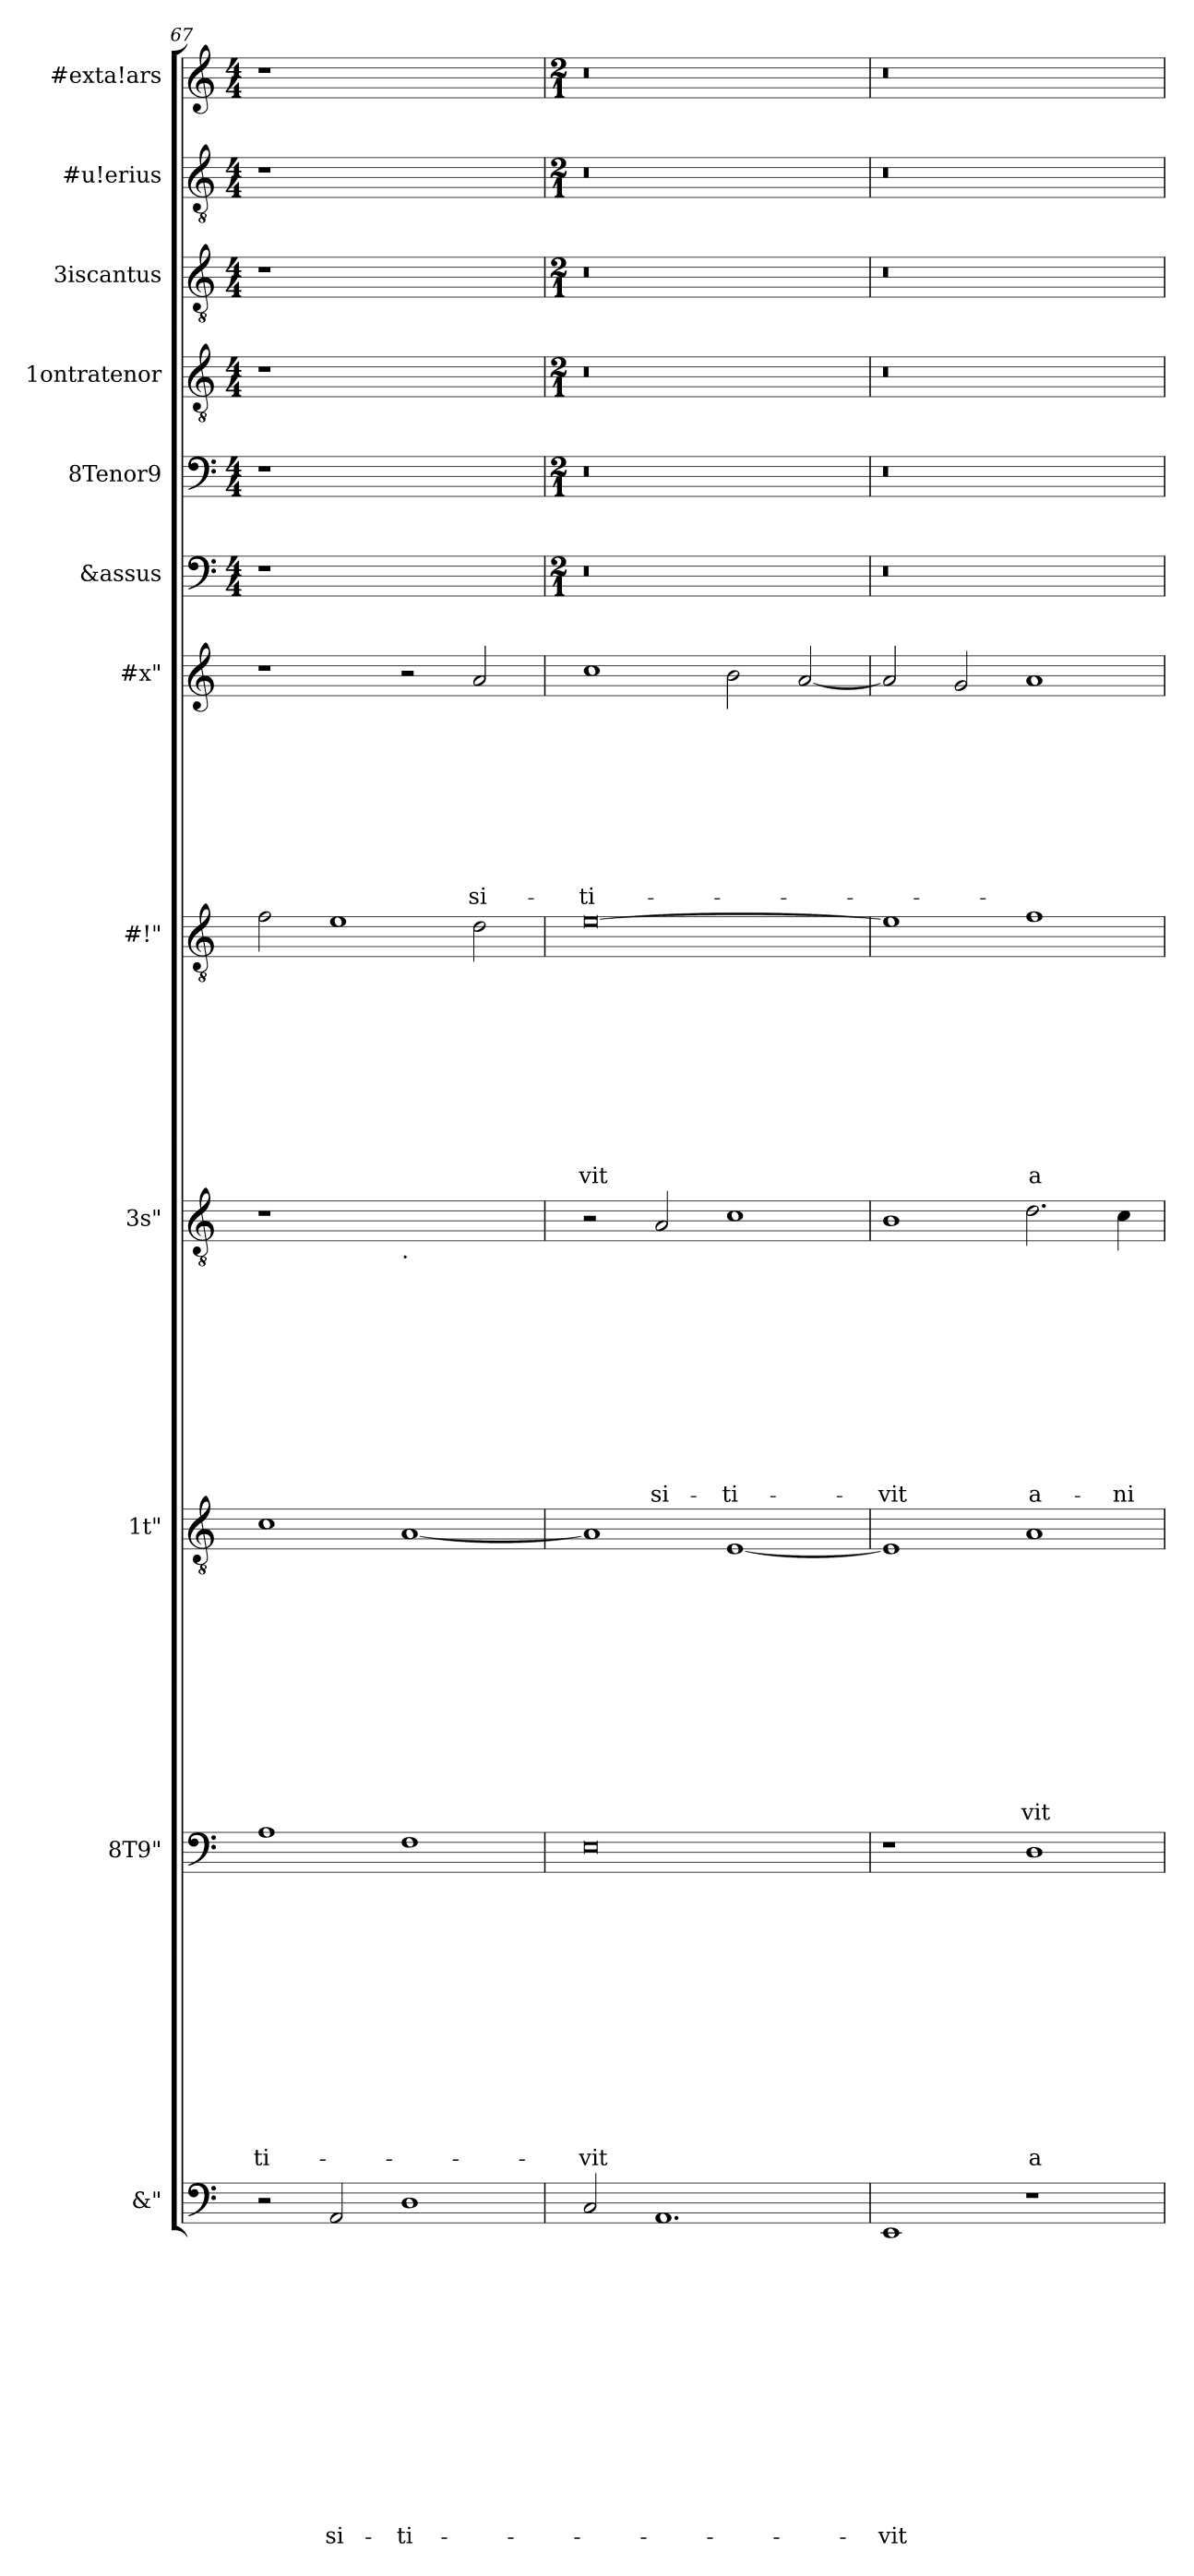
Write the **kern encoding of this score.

**kern	**text	**text	**text	**text	**text	**text	**text	**text	**text	**text	**text	**text	**text	**text	**kern	**text	**text	**text	**text	**text	**text	**text	**text	**text	**text	**text	**text	**text	**kern	**text	**text	**text	**text	**text	**text	**text	**text	**text	**text	**text	**text	**kern	**text	**text	**text	**text	**text	**text	**text	**text	**text	**text	**text	**kern	**text	**text	**text	**text	**text	**text	**text	**text	**text	**text	**kern	**text	**text	**text	**text	**text	**text	**text	**text	**text	**kern	**kern	**kern	**kern	**kern	**kern
*part12	*part12	*part12	*part12	*part12	*part12	*part12	*part12	*part12	*part12	*part12	*part12	*part12	*part12	*part12	*part11	*part11	*part11	*part11	*part11	*part11	*part11	*part11	*part11	*part11	*part11	*part11	*part11	*part11	*part10	*part10	*part10	*part10	*part10	*part10	*part10	*part10	*part10	*part10	*part10	*part10	*part10	*part9	*part9	*part9	*part9	*part9	*part9	*part9	*part9	*part9	*part9	*part9	*part9	*part8	*part8	*part8	*part8	*part8	*part8	*part8	*part8	*part8	*part8	*part8	*part7	*part7	*part7	*part7	*part7	*part7	*part7	*part7	*part7	*part7	*part6	*part5	*part4	*part3	*part2	*part1
*staff12	*staff12	*staff12	*staff12	*staff12	*staff12	*staff12	*staff12	*staff12	*staff12	*staff12	*staff12	*staff12	*staff12	*staff12	*staff11	*staff11	*staff11	*staff11	*staff11	*staff11	*staff11	*staff11	*staff11	*staff11	*staff11	*staff11	*staff11	*staff11	*staff10	*staff10	*staff10	*staff10	*staff10	*staff10	*staff10	*staff10	*staff10	*staff10	*staff10	*staff10	*staff10	*staff9	*staff9	*staff9	*staff9	*staff9	*staff9	*staff9	*staff9	*staff9	*staff9	*staff9	*staff9	*staff8	*staff8	*staff8	*staff8	*staff8	*staff8	*staff8	*staff8	*staff8	*staff8	*staff8	*staff7	*staff7	*staff7	*staff7	*staff7	*staff7	*staff7	*staff7	*staff7	*staff7	*staff6	*staff5	*staff4	*staff3	*staff2	*staff1
*I"&"	*	*	*	*	*	*	*	*	*	*	*	*	*	*	*I"8T9"	*	*	*	*	*	*	*	*	*	*	*	*	*	*I"1t"	*	*	*	*	*	*	*	*	*	*	*	*	*I"3s"	*	*	*	*	*	*	*	*	*	*	*	*I"#!"	*	*	*	*	*	*	*	*	*	*	*I"#x"	*	*	*	*	*	*	*	*	*	*I"&assus	*I"8Tenor9	*I"1ontratenor	*I"3iscantus	*I"#u!erius	*I"#exta!ars
*	*	*	*	*	*	*	*	*	*	*	*	*	*	*	*I'8T9"	*	*	*	*	*	*	*	*	*	*	*	*	*	*I'1t"	*	*	*	*	*	*	*	*	*	*	*	*	*I'3s"	*	*	*	*	*	*	*	*	*	*	*	*	*	*	*	*	*	*	*	*	*	*	*I'#x"	*	*	*	*	*	*	*	*	*	*	*	*	*	*	*
!!LO:PB:g=z
*clefF4	*	*	*	*	*	*	*	*	*	*	*	*	*	*	*clefF4	*	*	*	*	*	*	*	*	*	*	*	*	*	*clefGv2	*	*	*	*	*	*	*	*	*	*	*	*	*clefGv2	*	*	*	*	*	*	*	*	*	*	*	*clefGv2	*	*	*	*	*	*	*	*	*	*	*clefG2	*	*	*	*	*	*	*	*	*	*clefF4	*clefF4	*clefGv2	*clefGv2	*clefGv2	*clefG2
*k[]	*	*	*	*	*	*	*	*	*	*	*	*	*	*	*k[]	*	*	*	*	*	*	*	*	*	*	*	*	*	*k[]	*	*	*	*	*	*	*	*	*	*	*	*	*k[]	*	*	*	*	*	*	*	*	*	*	*	*k[]	*	*	*	*	*	*	*	*	*	*	*k[]	*	*	*	*	*	*	*	*	*	*k[]	*k[]	*k[]	*k[]	*k[]	*k[]
*C:	*	*	*	*	*	*	*	*	*	*	*	*	*	*	*C:	*	*	*	*	*	*	*	*	*	*	*	*	*	*C:	*	*	*	*	*	*	*	*	*	*	*	*	*C:	*	*	*	*	*	*	*	*	*	*	*	*C:	*	*	*	*	*	*	*	*	*	*	*C:	*	*	*	*	*	*	*	*	*	*C:	*C:	*C:	*C:	*C:	*C:
*	*	*	*	*	*	*	*	*	*	*	*	*	*	*	*	*	*	*	*	*	*	*	*	*	*	*	*	*	*	*	*	*	*	*	*	*	*	*	*	*	*	*	*	*	*	*	*	*	*	*	*	*	*	*	*	*	*	*	*	*	*	*	*	*	*	*	*	*	*	*	*	*	*	*	*M4/4	*M4/4	*M4/4	*M4/4	*M4/4	*M4/4
=67	=67	=67	=67	=67	=67	=67	=67	=67	=67	=67	=67	=67	=67	=67	=67	=67	=67	=67	=67	=67	=67	=67	=67	=67	=67	=67	=67	=67	=67	=67	=67	=67	=67	=67	=67	=67	=67	=67	=67	=67	=67	=67	=67	=67	=67	=67	=67	=67	=67	=67	=67	=67	=67	=67	=67	=67	=67	=67	=67	=67	=67	=67	=67	=67	=67	=67	=67	=67	=67	=67	=67	=67	=67	=67	=67	=67	=67	=67	=67	=67
!	!	!	!	!	!	!	!	!	!	!	!	!	!	!	!	!	!	!	!	!	!	!	!	!	!	!	!	!LO:LY:b	!	!	!	!	!	!	!	!	!	!	!	!	!	!	!	!	!	!	!	!	!	!	!	!	!	!	!	!	!	!	!	!	!	!	!	!	!	!	!	!	!	!	!	!	!	!	!	!	!	!	!	!
2r	.	.	.	.	.	.	.	.	.	.	.	.	.	.	1A	.	.	.	.	.	.	.	.	.	.	.	.	-ti-	1c	.	.	.	.	.	.	.	.	.	.	.	.	1r	.	.	.	.	.	.	.	.	.	.	.	2f\	.	.	.	.	.	.	.	.	.	.	1r	.	.	.	.	.	.	.	.	.	1r	1r	1r	1r	1r	1r
!	!	!	!	!	!	!	!	!	!	!	!	!	!	!LO:LY:b	!	!	!	!	!	!	!	!	!	!	!	!	!	!	!	!	!	!	!	!	!	!	!	!	!	!	!	!	!	!	!	!	!	!	!	!	!	!	!	!	!	!	!	!	!	!	!	!	!	!	!	!	!	!	!	!	!	!	!	!	!	!	!	!	!	!
2AA/	.	.	.	.	.	.	.	.	.	.	.	.	.	si-	.	.	.	.	.	.	.	.	.	.	.	.	.	.	.	.	.	.	.	.	.	.	.	.	.	.	.	.	.	.	.	.	.	.	.	.	.	.	.	1e	.	.	.	.	.	.	.	.	.	.	.	.	.	.	.	.	.	.	.	.	.	.	.	.	.	.
!	!	!	!	!	!	!	!	!	!	!	!	!	!	!	!	!	!	!	!	!	!	!	!	!	!	!	!	!	!	!	!	!	!	!	!	!	!	!	!	!	!	!LO:TX:b:t=.	!	!	!	!	!	!	!	!	!	!	!	!	!	!	!	!	!	!	!	!	!	!	!	!	!	!	!	!	!	!	!	!	!	!	!	!	!	!
!	!	!	!	!	!	!	!	!	!	!	!	!	!	!LO:LY:b	!	!	!	!	!	!	!	!	!	!	!	!	!	!	!	!	!	!	!	!	!	!	!	!	!	!	!	!	!	!	!	!	!	!	!	!	!	!	!	!	!	!	!	!	!	!	!	!	!	!	!	!	!	!	!	!	!	!	!	!	!	!	!	!	!	!
1D	.	.	.	.	.	.	.	.	.	.	.	.	.	-ti-	1F	.	.	.	.	.	.	.	.	.	.	.	.	.	[<1A	.	.	.	.	.	.	.	.	.	.	.	.	1ryy	.	.	.	.	.	.	.	.	.	.	.	.	.	.	.	.	.	.	.	.	.	.	2r	.	.	.	.	.	.	.	.	.	1ryy	1ryy	1ryy	1ryy	1ryy	1ryy
!	!	!	!	!	!	!	!	!	!	!	!	!	!	!	!	!	!	!	!	!	!	!	!	!	!	!	!	!	!	!	!	!	!	!	!	!	!	!	!	!	!	!	!	!	!	!	!	!	!	!	!	!	!	!	!	!	!	!	!	!	!	!	!	!	!	!	!	!	!	!	!	!	!	!LO:LY:b	!	!	!	!	!	!
.	.	.	.	.	.	.	.	.	.	.	.	.	.	.	.	.	.	.	.	.	.	.	.	.	.	.	.	.	.	.	.	.	.	.	.	.	.	.	.	.	.	.	.	.	.	.	.	.	.	.	.	.	.	2d\	.	.	.	.	.	.	.	.	.	.	2a/	.	.	.	.	.	.	.	.	si-	.	.	.	.	.	.
=68	=68	=68	=68	=68	=68	=68	=68	=68	=68	=68	=68	=68	=68	=68	=68	=68	=68	=68	=68	=68	=68	=68	=68	=68	=68	=68	=68	=68	=68	=68	=68	=68	=68	=68	=68	=68	=68	=68	=68	=68	=68	=68	=68	=68	=68	=68	=68	=68	=68	=68	=68	=68	=68	=68	=68	=68	=68	=68	=68	=68	=68	=68	=68	=68	=68	=68	=68	=68	=68	=68	=68	=68	=68	=68	=68	=68	=68	=68	=68	=68
*	*	*	*	*	*	*	*	*	*	*	*	*	*	*	*	*	*	*	*	*	*	*	*	*	*	*	*	*	*	*	*	*	*	*	*	*	*	*	*	*	*	*	*	*	*	*	*	*	*	*	*	*	*	*	*	*	*	*	*	*	*	*	*	*	*	*	*	*	*	*	*	*	*	*	*M2/1	*M2/1	*M2/1	*M2/1	*M2/1	*M2/1
!	!	!	!	!	!	!	!	!	!	!	!	!	!	!	!	!	!	!	!	!	!	!	!	!	!	!	!	!LO:LY:b	!	!	!	!	!	!	!	!	!	!	!	!	!	!	!	!	!	!	!	!	!	!	!	!	!	!	!	!	!	!	!	!	!	!	!	!LO:LY:b	!	!	!	!	!	!	!	!	!	!LO:LY:b	!	!	!	!	!	!
2C/	.	.	.	.	.	.	.	.	.	.	.	.	.	.	0E	.	.	.	.	.	.	.	.	.	.	.	.	-vit	1A]	.	.	.	.	.	.	.	.	.	.	.	.	2r	.	.	.	.	.	.	.	.	.	.	.	[>0e	.	.	.	.	.	.	.	.	.	-vit	1cc	.	.	.	.	.	.	.	.	-ti-	0r	0r	0r	0r	0r	0r
!	!	!	!	!	!	!	!	!	!	!	!	!	!	!	!	!	!	!	!	!	!	!	!	!	!	!	!	!	!	!	!	!	!	!	!	!	!	!	!	!	!	!	!	!	!	!	!	!	!	!	!	!	!LO:LY:b	!	!	!	!	!	!	!	!	!	!	!	!	!	!	!	!	!	!	!	!	!	!	!	!	!	!	!
1.AA	.	.	.	.	.	.	.	.	.	.	.	.	.	.	.	.	.	.	.	.	.	.	.	.	.	.	.	.	.	.	.	.	.	.	.	.	.	.	.	.	.	2A/	.	.	.	.	.	.	.	.	.	.	si-	.	.	.	.	.	.	.	.	.	.	.	.	.	.	.	.	.	.	.	.	.	.	.	.	.	.	.
!	!	!	!	!	!	!	!	!	!	!	!	!	!	!	!	!	!	!	!	!	!	!	!	!	!	!	!	!	!	!	!	!	!	!	!	!	!	!	!	!	!	!	!	!	!	!	!	!	!	!	!	!	!LO:LY:b	!	!	!	!	!	!	!	!	!	!	!	!	!	!	!	!	!	!	!	!	!	!	!	!	!	!	!
.	.	.	.	.	.	.	.	.	.	.	.	.	.	.	.	.	.	.	.	.	.	.	.	.	.	.	.	.	[<1E	.	.	.	.	.	.	.	.	.	.	.	.	1c	.	.	.	.	.	.	.	.	.	.	-ti-	.	.	.	.	.	.	.	.	.	.	.	2b\	.	.	.	.	.	.	.	.	.	.	.	.	.	.	.
.	.	.	.	.	.	.	.	.	.	.	.	.	.	.	.	.	.	.	.	.	.	.	.	.	.	.	.	.	.	.	.	.	.	.	.	.	.	.	.	.	.	.	.	.	.	.	.	.	.	.	.	.	.	.	.	.	.	.	.	.	.	.	.	.	[<2a/	.	.	.	.	.	.	.	.	.	.	.	.	.	.	.
=69	=69	=69	=69	=69	=69	=69	=69	=69	=69	=69	=69	=69	=69	=69	=69	=69	=69	=69	=69	=69	=69	=69	=69	=69	=69	=69	=69	=69	=69	=69	=69	=69	=69	=69	=69	=69	=69	=69	=69	=69	=69	=69	=69	=69	=69	=69	=69	=69	=69	=69	=69	=69	=69	=69	=69	=69	=69	=69	=69	=69	=69	=69	=69	=69	=69	=69	=69	=69	=69	=69	=69	=69	=69	=69	=69	=69	=69	=69	=69	=69
!	!	!	!	!	!	!	!	!	!	!	!	!	!	!LO:LY:b	!	!	!	!	!	!	!	!	!	!	!	!	!	!	!	!	!	!	!	!	!	!	!	!	!	!	!	!	!	!	!	!	!	!	!	!	!	!	!LO:LY:b	!	!	!	!	!	!	!	!	!	!	!	!	!	!	!	!	!	!	!	!	!	!	!	!	!	!	!
1EE	.	.	.	.	.	.	.	.	.	.	.	.	.	-vit	1r	.	.	.	.	.	.	.	.	.	.	.	.	.	1E]	.	.	.	.	.	.	.	.	.	.	.	.	1B	.	.	.	.	.	.	.	.	.	.	-vit	1e]	.	.	.	.	.	.	.	.	.	.	2a/]	.	.	.	.	.	.	.	.	.	0r	0r	0r	0r	0r	0r
.	.	.	.	.	.	.	.	.	.	.	.	.	.	.	.	.	.	.	.	.	.	.	.	.	.	.	.	.	.	.	.	.	.	.	.	.	.	.	.	.	.	.	.	.	.	.	.	.	.	.	.	.	.	.	.	.	.	.	.	.	.	.	.	.	2g/	.	.	.	.	.	.	.	.	.	.	.	.	.	.	.
!	!	!	!	!	!	!	!	!	!	!	!	!	!	!	!	!	!	!	!	!	!	!	!	!	!	!	!	!LO:LY:b:rj	!	!	!	!	!	!	!	!	!	!	!	!	!LO:LY:b	!	!	!	!	!	!	!	!	!	!	!	!LO:LY:b	!	!	!	!	!	!	!	!	!	!	!LO:LY:b:rj	!	!	!	!	!	!	!	!	!	!	!	!	!	!	!	!
1r	.	.	.	.	.	.	.	.	.	.	.	.	.	.	1D	.	.	.	.	.	.	.	.	.	.	.	.	a-	1A	.	.	.	.	.	.	.	.	.	.	.	-vit	2.d\	.	.	.	.	.	.	.	.	.	.	a-	1f	.	.	.	.	.	.	.	.	.	a-	1a	.	.	.	.	.	.	.	.	.	.	.	.	.	.	.
!	!	!	!	!	!	!	!	!	!	!	!	!	!	!	!	!	!	!	!	!	!	!	!	!	!	!	!	!	!	!	!	!	!	!	!	!	!	!	!	!	!	!	!	!	!	!	!	!	!	!	!	!	!LO:LY:b	!	!	!	!	!	!	!	!	!	!	!	!	!	!	!	!	!	!	!	!	!	!	!	!	!	!	!
.	.	.	.	.	.	.	.	.	.	.	.	.	.	.	.	.	.	.	.	.	.	.	.	.	.	.	.	.	.	.	.	.	.	.	.	.	.	.	.	.	.	4c\	.	.	.	.	.	.	.	.	.	.	-ni-	.	.	.	.	.	.	.	.	.	.	.	.	.	.	.	.	.	.	.	.	.	.	.	.	.	.	.
=	=	=	=	=	=	=	=	=	=	=	=	=	=	=	=	=	=	=	=	=	=	=	=	=	=	=	=	=	=	=	=	=	=	=	=	=	=	=	=	=	=	=	=	=	=	=	=	=	=	=	=	=	=	=	=	=	=	=	=	=	=	=	=	=	=	=	=	=	=	=	=	=	=	=	=	=	=	=	=	=
*-	*-	*-	*-	*-	*-	*-	*-	*-	*-	*-	*-	*-	*-	*-	*-	*-	*-	*-	*-	*-	*-	*-	*-	*-	*-	*-	*-	*-	*-	*-	*-	*-	*-	*-	*-	*-	*-	*-	*-	*-	*-	*-	*-	*-	*-	*-	*-	*-	*-	*-	*-	*-	*-	*-	*-	*-	*-	*-	*-	*-	*-	*-	*-	*-	*-	*-	*-	*-	*-	*-	*-	*-	*-	*-	*-	*-	*-	*-	*-	*-
